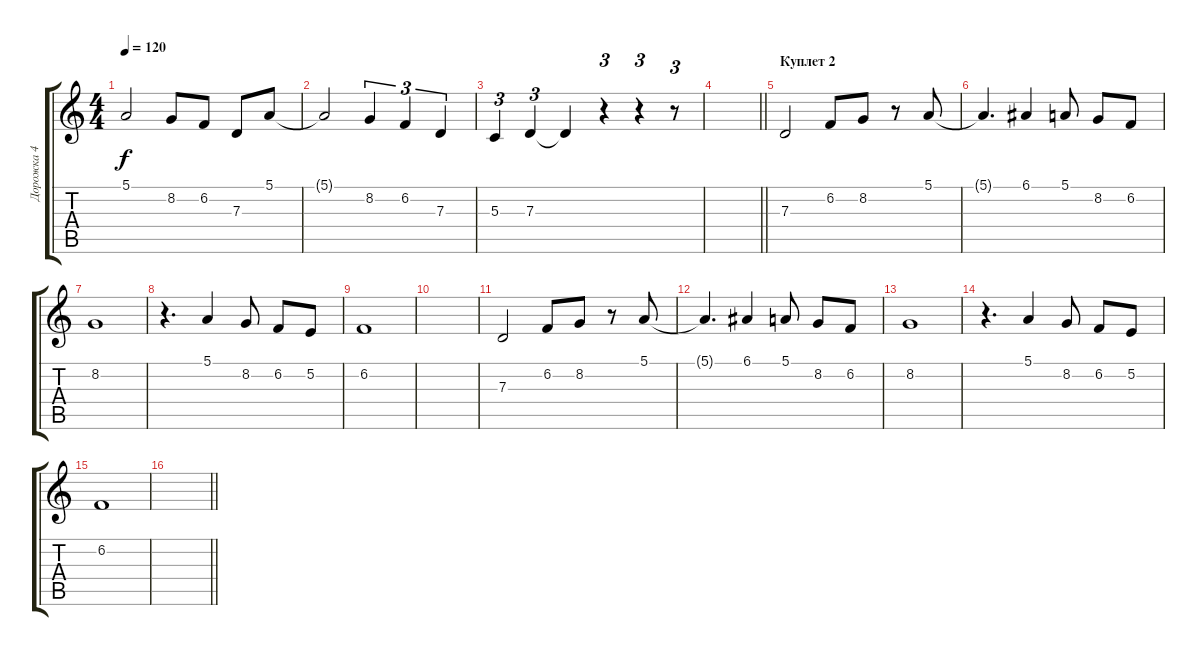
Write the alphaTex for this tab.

\track ("Дорожка 4" "Дорожка 4") {instrument tenorsax}
\staff {score tabs}
\tuning (E4 B3 G3 D3 A2 E2) {hide}
\ts (4 4)
\tempo 120
\clef g2
\ks c
5.1{t}.2{dy f} 8.2.8 6.2.8 7.3.8 5.1.8 |
5.1{t}.2 8.2.4{tu (3 2)} 6.2.4{tu (3 2)} 7.3.4{tu (3 2)} |
5.3.4{tu (3 2)} 7.3.4{tu (3 2)} 7.3{t}.4 r.4{tu (3 2)} r.4{tu (3 2)} r.8{tu (3 2)} |
\barLineRight lightlight
|
\section ("" "Куплет 2")
7.3.2 6.2.8 8.2.8 r.8 5.1.8 |
5.1{t}.4{d} 6.1.4 5.1.8 8.2.8 6.2.8 |
8.2.1 |
r.4{d} 5.1.4 8.2.8 6.2.8 5.2.8 |
6.2.1 |
|
7.3.2 6.2.8 8.2.8 r.8 5.1.8 |
5.1{t}.4{d} 6.1.4 5.1.8 8.2.8 6.2.8 |
8.2.1 |
r.4{d} 5.1.4 8.2.8 6.2.8 5.2.8 |
6.2.1 |
\barLineRight lightlight
